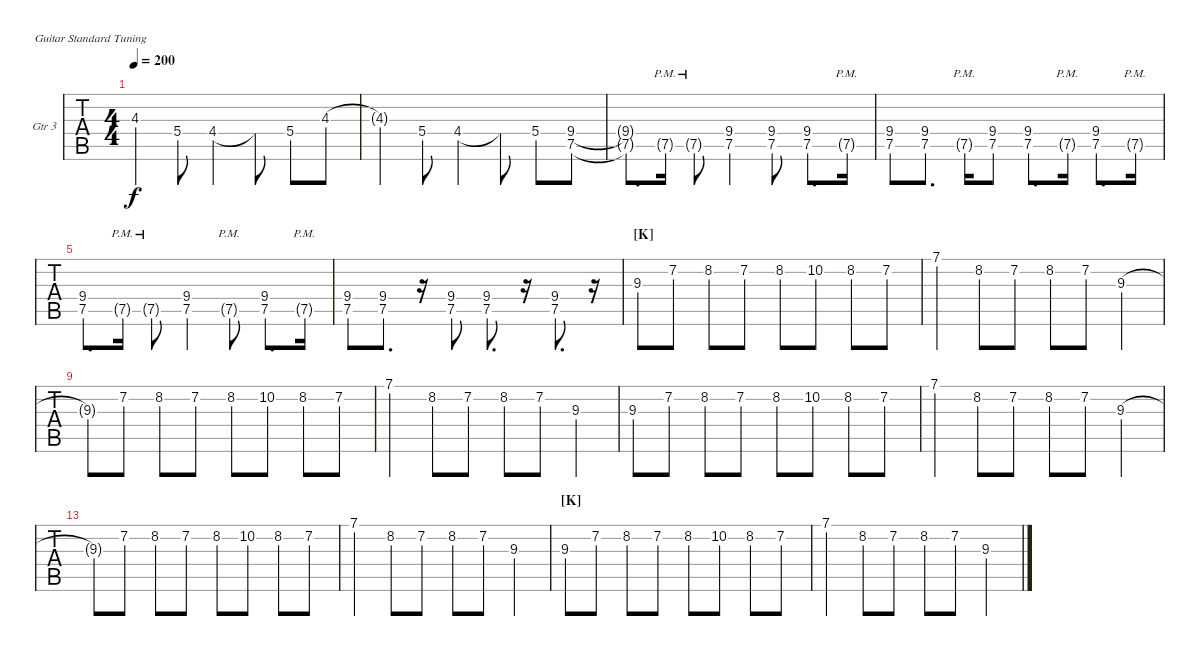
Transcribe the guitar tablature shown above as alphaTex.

\bracketExtendMode nobrackets
\firstSystemTrackNameOrientation horizontal
\otherSystemsTrackNameOrientation horizontal
\defaultBarNumberDisplay FirstOfSystem
\track ("Guitar 3" "Gtr 3") {instrument distortionguitar}
\staff {tabs}
\tuning (E4 B3 G3 D3 A2 E2)
\ts (4 4)
\tempo 200
\clef g2
\scale
0.25
\ks c
4.3{t}.4{dy f} 5.4.8 4.4.4 4.4{t}.8 5.4.8 4.3.8 |
\scale
0.25 4.3{t}.4 5.4.8 4.4.4 4.4{t}.8 5.4.8 (9.4 7.5).8 |
\scale
0.25 (9.4{t} 7.5{t}).8{d} 7.5{g pm}.16 7.5{g pm}.8 (9.4 7.5).4 (9.4 7.5).8 (9.4 7.5).8{d} 7.5{g pm}.16 |
\scale
0.25 (9.4 7.5).8 (9.4 7.5).8{d} 7.5{g pm}.16 (9.4 7.5).8 (9.4 7.5).8{d} 7.5{g pm}.16 (9.4 7.5).8{d} 7.5{g pm}.16 |
\scale
0.25 (9.4 7.5).8{d} 7.5{g pm}.16 7.5{g pm}.8 (9.4 7.5).4 7.5{g pm}.8 (9.4 7.5).8{d} 7.5{g pm}.16 |
\scale
0.25 (9.4 7.5).8 (9.4 7.5).8{d} r.16 (9.4 7.5).8 (9.4 7.5).8{d} r.16 (9.4 7.5).8{d} r.16 |
\section ("K" "")
\scale
0.25 9.3.8 7.2.8 8.2.8 7.2.8 8.2.8 10.2.8 8.2.8 7.2.8 |
\scale
0.25 7.1.4 8.2.8 7.2.8 8.2.8 7.2.8 9.3.4 |
\scale
0.25 9.3{t}.8 7.2.8 8.2.8 7.2.8 8.2.8 10.2.8 8.2.8 7.2.8 |
\scale
0.25 7.1.4 8.2.8 7.2.8 8.2.8 7.2.8 9.3.4 |
\scale
0.25 9.3.8 7.2.8 8.2.8 7.2.8 8.2.8 10.2.8 8.2.8 7.2.8 |
\scale
0.25 7.1.4 8.2.8 7.2.8 8.2.8 7.2.8 9.3.4 |
\scale
0.25 9.3{t}.8 7.2.8 8.2.8 7.2.8 8.2.8 10.2.8 8.2.8 7.2.8 |
\scale
0.25 7.1.4 8.2.8 7.2.8 8.2.8 7.2.8 9.3.4 |
\section ("K" "")
\scale
0.25 9.3.8 7.2.8 8.2.8 7.2.8 8.2.8 10.2.8 8.2.8 7.2.8 |
\scale
0.25 7.1.4 8.2.8 7.2.8 8.2.8 7.2.8 9.3.4
